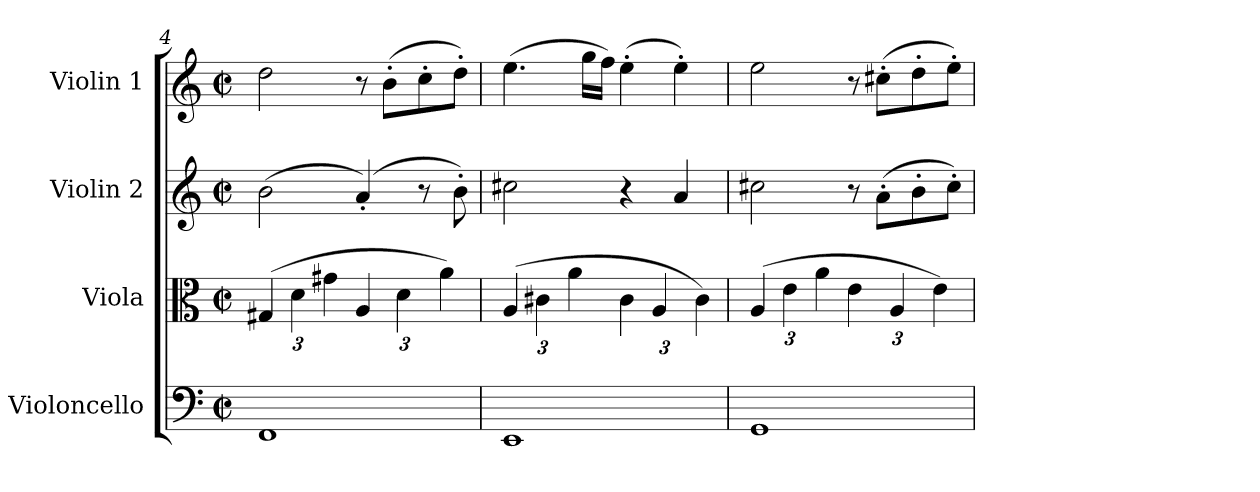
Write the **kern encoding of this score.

**kern	**kern	**kern	**kern
*part4	*part3	*part2	*part1
*staff4	*staff3	*staff2	*staff1
*I"Violoncello	*I"Viola	*I"Violin 2	*I"Violin 1
*I'Vc	*I'Vla	*I'Vln	*I'Vln
*clefF4	*clefC3	*clefG2	*clefG2
*k[]	*k[]	*k[]	*k[]
*M2/2	*M2/2	*M2/2	*M2/2
*met(c|)	*met(c|)	*met(c|)	*met(c|)
*	*Xbrackettup	*	*
=4	=4	=4	=4
1FF	(6G#X/	(2b\	2dd\
.	6d\	.	.
.	6g#X\	.	.
.	6A/	(4a'/)	8r
.	.	.	(8b'\L
.	6d\	.	.
.	.	8r	8cc'\
.	6a\)	.	.
.	.	8b'\)	8dd'\J)
=5	=5	=5	=5
1EE	(6A/	2cc#X\	(4.ee\
.	6c#X\	.	.
.	6a\	.	.
.	.	.	16gg\LL
.	.	.	16ff\JJ)
.	6c#\	4r	(4ee'\
.	6A/	.	.
.	.	4a/	4ee'\)
.	6c#\)	.	.
!!LO:LB:g=z
=6	=6	=6	=6
1GG	(6A/	2cc#X\	2ee\
.	6e\	.	.
.	6a\	.	.
.	6e\	8r	8r
.	.	(8a'\L	(8cc#X'\L
.	6A/	.	.
.	.	8b'\	8dd'\
.	6e\)	.	.
.	.	8cc#'\J)	8ee'\J)
=	=	=	=
*-	*-	*-	*-
